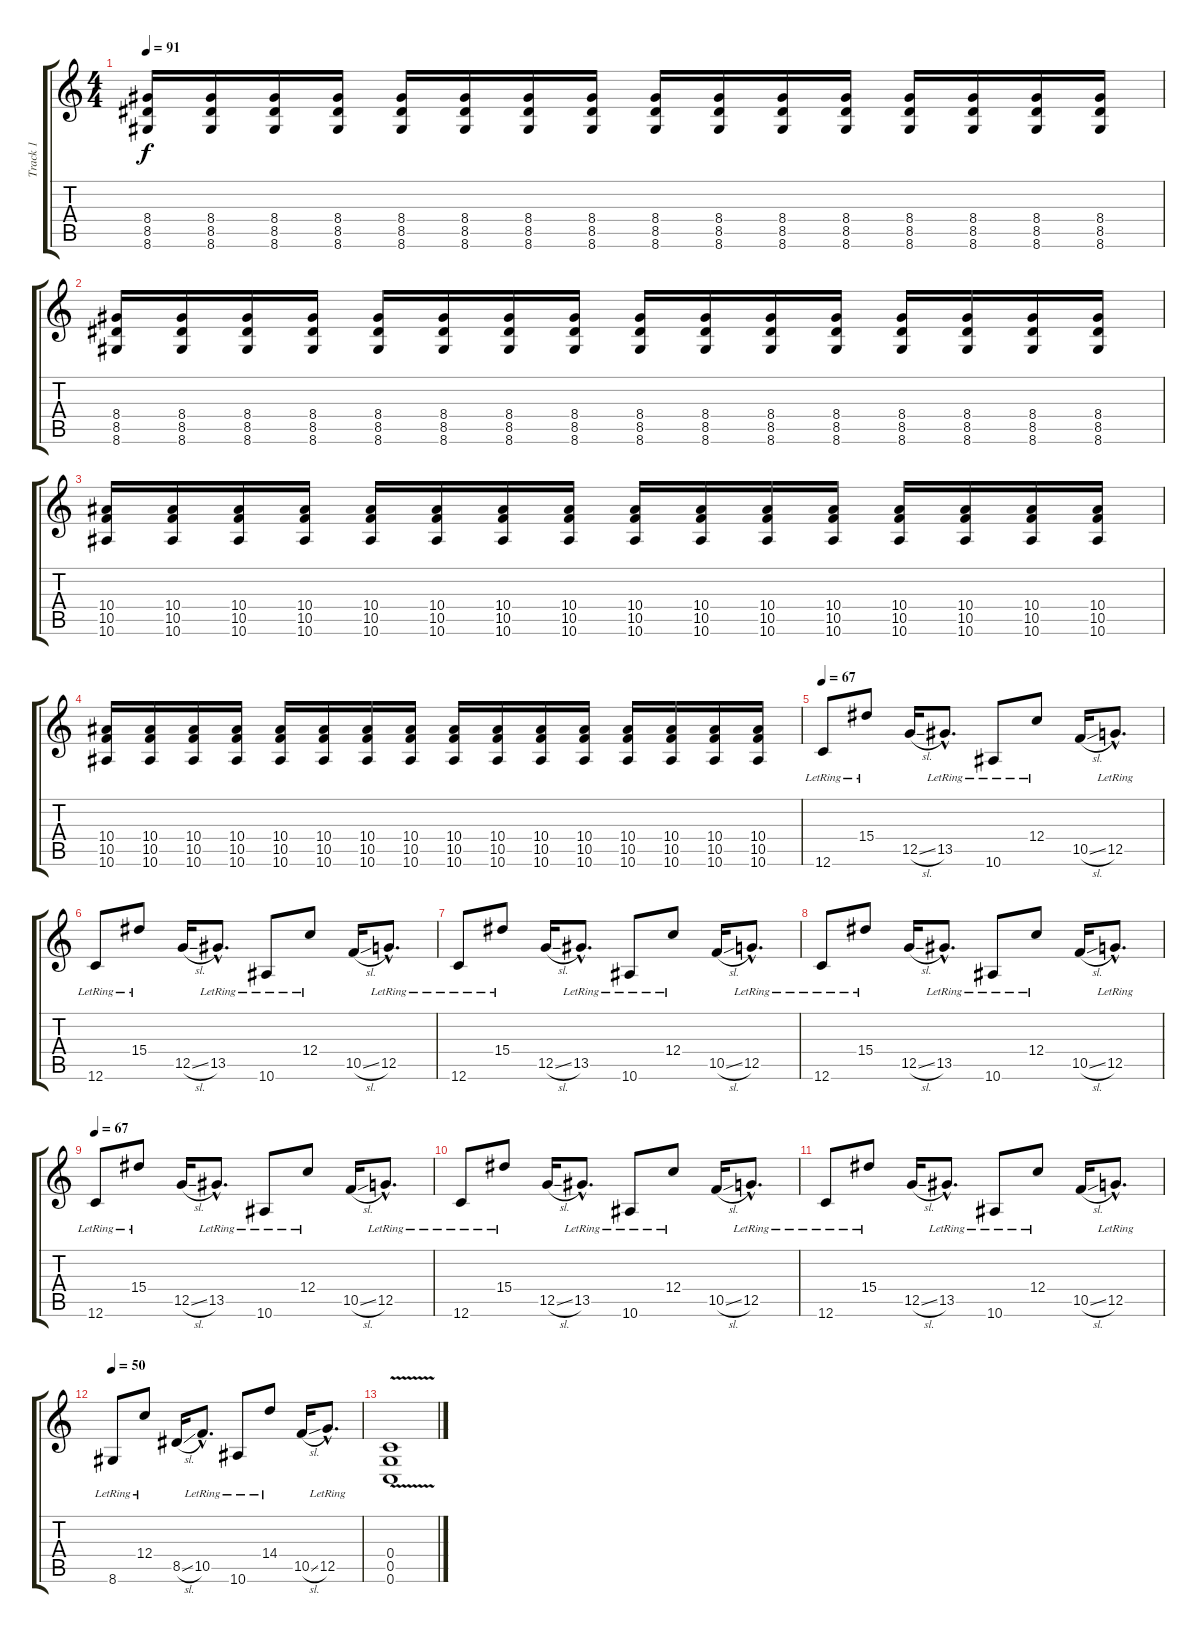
\track ("Track 1" "Track 1") {instrument distortionguitar}
\staff {score tabs}
\tuning (D4 A3 F3 C3 G2 C2) {hide}
\ts (4 4)
\tempo 91
\clef g2
\ks c
(8.4 8.5 8.6).16{dy f} (8.4 8.5 8.6).16 (8.4 8.5 8.6).16 (8.4 8.5 8.6).16 (8.4 8.5 8.6).16 (8.4 8.5 8.6).16 (8.4 8.5 8.6).16 (8.4 8.5 8.6).16 (8.4 8.5 8.6).16 (8.4 8.5 8.6).16 (8.4 8.5 8.6).16 (8.4 8.5 8.6).16 (8.4 8.5 8.6).16 (8.4 8.5 8.6).16 (8.4 8.5 8.6).16 (8.4 8.5 8.6).16 |
(8.4 8.5 8.6).16 (8.4 8.5 8.6).16 (8.4 8.5 8.6).16 (8.4 8.5 8.6).16 (8.4 8.5 8.6).16 (8.4 8.5 8.6).16 (8.4 8.5 8.6).16 (8.4 8.5 8.6).16 (8.4 8.5 8.6).16 (8.4 8.5 8.6).16 (8.4 8.5 8.6).16 (8.4 8.5 8.6).16 (8.4 8.5 8.6).16 (8.4 8.5 8.6).16 (8.4 8.5 8.6).16 (8.4 8.5 8.6).16 |
(10.4 10.5 10.6).16 (10.4 10.5 10.6).16 (10.4 10.5 10.6).16 (10.4 10.5 10.6).16 (10.4 10.5 10.6).16 (10.4 10.5 10.6).16 (10.4 10.5 10.6).16 (10.4 10.5 10.6).16 (10.4 10.5 10.6).16 (10.4 10.5 10.6).16 (10.4 10.5 10.6).16 (10.4 10.5 10.6).16 (10.4 10.5 10.6).16 (10.4 10.5 10.6).16 (10.4 10.5 10.6).16 (10.4 10.5 10.6).16 |
(10.4 10.5 10.6).16 (10.4 10.5 10.6).16 (10.4 10.5 10.6).16 (10.4 10.5 10.6).16 (10.4 10.5 10.6).16 (10.4 10.5 10.6).16 (10.4 10.5 10.6).16 (10.4 10.5 10.6).16 (10.4 10.5 10.6).16 (10.4 10.5 10.6).16 (10.4 10.5 10.6).16 (10.4 10.5 10.6).16 (10.4 10.5 10.6).16 (10.4 10.5 10.6).16 (10.4 10.5 10.6).16 (10.4 10.5 10.6).16 |
\tempo 67
12.6{lr}.8{instrument electricguitarjazz} 15.4{lr}.8 12.5{sl}.16 13.5{hac lr}.8{d} 10.6{lr}.8 12.4{lr}.8 10.5{sl}.16 12.5{hac lr}.8{d} |
12.6{lr}.8 15.4{lr}.8 12.5{sl}.16 13.5{hac lr}.8{d} 10.6{lr}.8 12.4{lr}.8 10.5{sl}.16 12.5{hac lr}.8{d} |
12.6{lr}.8 15.4{lr}.8 12.5{sl}.16 13.5{hac lr}.8{d} 10.6{lr}.8 12.4{lr}.8 10.5{sl}.16 12.5{hac lr}.8{d} |
12.6{lr}.8 15.4{lr}.8 12.5{sl}.16 13.5{hac lr}.8{d} 10.6{lr}.8 12.4{lr}.8 10.5{sl}.16 12.5{hac lr}.8{d} |
\tempo 67
12.6{lr}.8 15.4{lr}.8 12.5{sl}.16 13.5{hac lr}.8{d} 10.6{lr}.8 12.4{lr}.8 10.5{sl}.16 12.5{hac lr}.8{d} |
12.6{lr}.8 15.4{lr}.8 12.5{sl}.16 13.5{hac lr}.8{d} 10.6{lr}.8 12.4{lr}.8 10.5{sl}.16 12.5{hac lr}.8{d} |
12.6{lr}.8 15.4{lr}.8 12.5{sl}.16 13.5{hac lr}.8{d} 10.6{lr}.8 12.4{lr}.8 10.5{sl}.16 12.5{hac lr}.8{d} |
\tempo 50
8.6{lr}.8 12.4{lr}.8 8.5{sl}.16 10.5{hac lr}.8{d} 10.6{lr}.8 14.4{lr}.8 10.5{sl}.16 12.5{hac lr}.8{d} |
(0.4{v} 0.5{v} 0.6{v}).1
